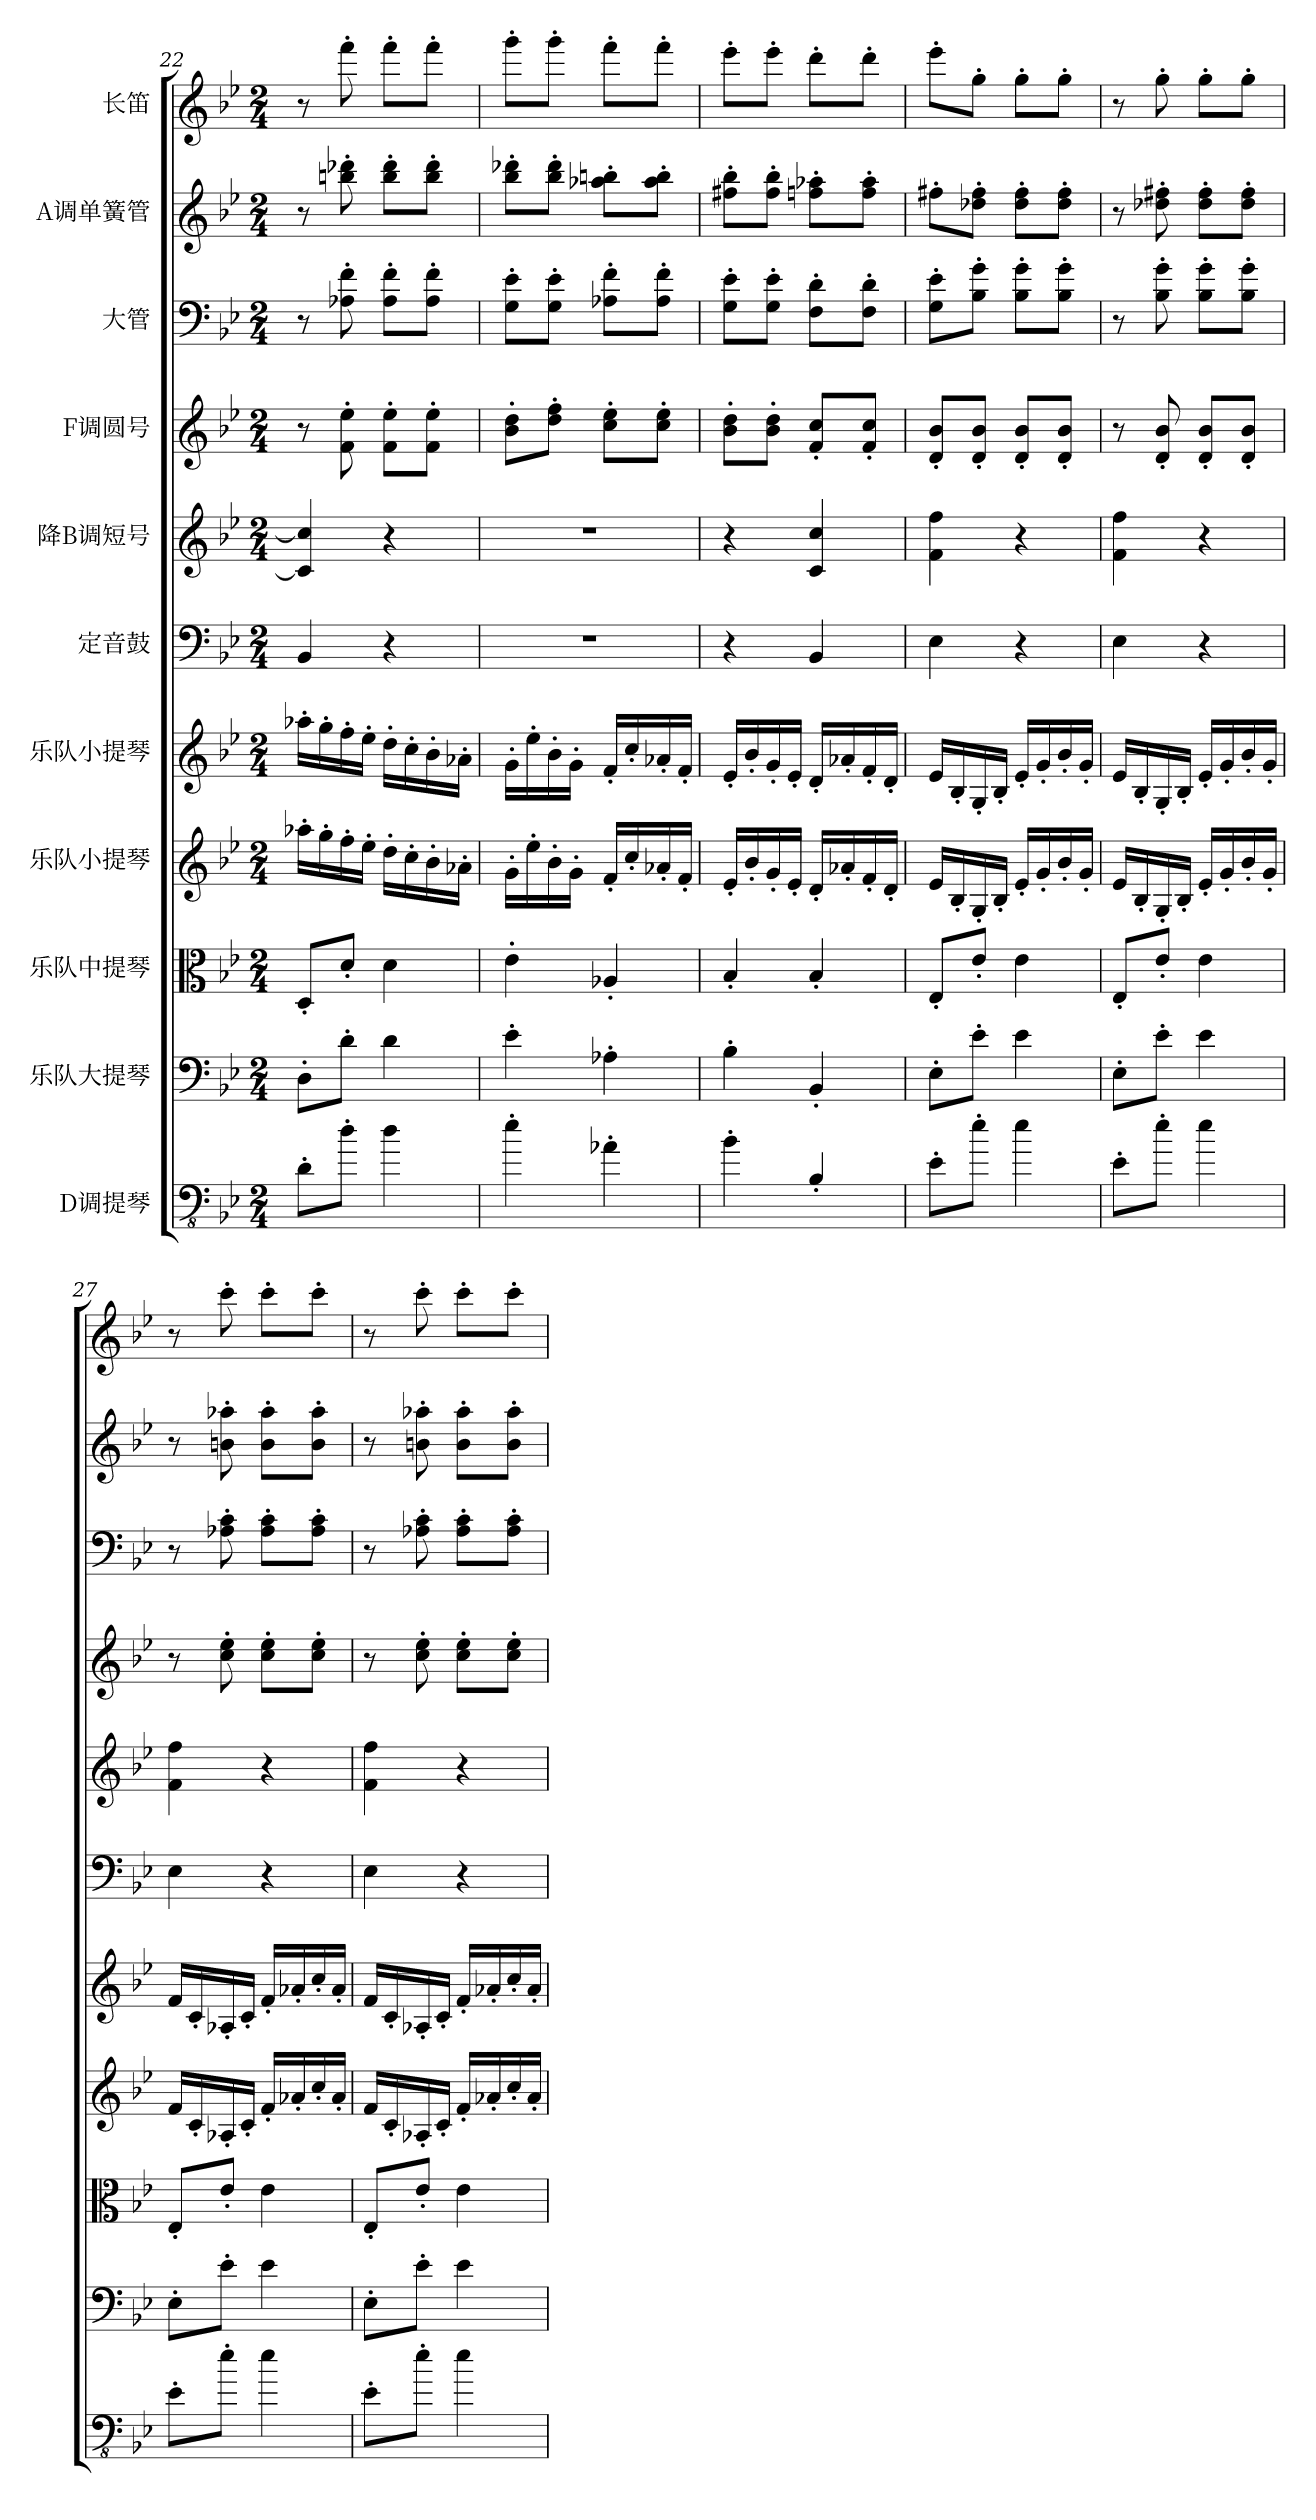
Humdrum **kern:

**kern	**kern	**kern	**kern	**kern	**kern	**kern	**kern	**kern	**kern	**kern
*part11	*part10	*part9	*part8	*part7	*part6	*part5	*part4	*part3	*part2	*part1
*staff11	*staff10	*staff9	*staff8	*staff7	*staff6	*staff5	*staff4	*staff3	*staff2	*staff1
*I"D调提琴	*I"乐队大提琴	*I"乐队中提琴	*I"乐队小提琴	*I"乐队小提琴	*I"定音鼓	*I"降B调短号	*I"F调圆号	*I"大管	*I"A调单簧管	*I"长笛
*clefFv4	*clefF4	*clefC3	*clefG2	*clefG2	*clefF4	*clefG2	*clefG2	*clefF4	*clefG2	*clefG2
*ITrd7c12	*	*	*	*	*	*ITrd1c2	*ITrd4c7	*	*ITrd2c3	*
*k[b-e-]	*k[b-e-]	*k[b-e-]	*k[b-e-]	*k[b-e-]	*k[b-e-]	*k[b-e-a-d-]	*k[b-e-a-]	*k[b-e-]	*k[f#]	*k[b-e-]
*M2/4	*M2/4	*M2/4	*M2/4	*M2/4	*M2/4	*M2/4	*M2/4	*M2/4	*M2/4	*M2/4
=22	=22	=22	=22	=22	=22	=22	=22	=22	=22	=22
8DD'\L	8D'\L	8D'/L	16aa-X'\LL	16aa-X'\LL	4BB-/	4B-/] 4b-/]	8r	8r	8r	8r
.	.	.	16gg'\	16gg'\	.	.	.	.	.	.
8D'\J	8d'\J	8d'/J	16ff'\	16ff'\	.	.	8B-\' 8a-\'	8A-X\' 8f\'	8gg#X\' 8bb-X\'	8fff'\
.	.	.	16ee-'\JJ	16ee-'\JJ	.	.	.	.	.	.
4D\	4d\	4d\	16dd'\LL	16dd'\LL	4r	4r	8B-\' 8a-\'L	8A-\' 8f\'L	8gg#\' 8bb-\'L	8fff'\L
.	.	.	16cc'\	16cc'\	.	.	.	.	.	.
.	.	.	16b-'\	16b-'\	.	.	8B-\' 8a-\'J	8A-\' 8f\'J	8gg#\' 8bb-\'J	8fff'\J
.	.	.	16a-X'\JJ	16a-X'\JJ	.	.	.	.	.	.
=23	=23	=23	=23	=23	=23	=23	=23	=23	=23	=23
4E-'\	4e-'\	4e-'\	16g'\LL	16g'\LL	2r	2r	8e-\' 8g\'L	8G\' 8e-\'L	8gg\' 8bb-X\'L	8ggg'\L
.	.	.	16ee-'\	16ee-'\	.	.	.	.	.	.
.	.	.	16b-'\	16b-'\	.	.	8g\' 8b-\'J	8G\' 8e-\'J	8gg\' 8bb-\'J	8ggg'\J
.	.	.	16g'\JJ	16g'\JJ	.	.	.	.	.	.
4AA-X'\	4A-X'\	4A-X'/	16f'/LL	16f'/LL	.	.	8f\' 8a-\'L	8A-X\' 8f\'L	8ffn\' 8gg#X\'L	8fff'\L
.	.	.	16cc'/	16cc'/	.	.	.	.	.	.
.	.	.	16a-X'/	16a-X'/	.	.	8f\' 8a-\'J	8A-\' 8f\'J	8ff\' 8gg#\'J	8fff'\J
.	.	.	16f'/JJ	16f'/JJ	.	.	.	.	.	.
=24	=24	=24	=24	=24	=24	=24	=24	=24	=24	=24
4BB-'\	4B-'\	4B-'/	16e-'/LL	16e-'/LL	4r	4r	8e-\' 8g\'L	8G\' 8e-\'L	8dd#X\' 8gg\'L	8eee-'\L
.	.	.	16b-'/	16b-'/	.	.	.	.	.	.
.	.	.	16g'/	16g'/	.	.	8e-\' 8g\'J	8G\' 8e-\'J	8dd#\' 8gg\'J	8eee-'\J
.	.	.	16e-'/JJ	16e-'/JJ	.	.	.	.	.	.
4BBB-'/	4BB-'/	4B-'/	16d'/LL	16d'/LL	4BB-/	4B-/ 4b-/	8B-/' 8f/'L	8F\' 8d\'L	8ddn\' 8ffn\'L	8ddd'\L
.	.	.	16a-X'/	16a-X'/	.	.	.	.	.	.
.	.	.	16f'/	16f'/	.	.	8B-/' 8f/'J	8F\' 8d\'J	8dd\' 8ff\'J	8ddd'\J
.	.	.	16d'/JJ	16d'/JJ	.	.	.	.	.	.
!!LO:PB:g=z
=25	=25	=25	=25	=25	=25	=25	=25	=25	=25	=25
8EE-'\L	8E-'\L	8E-'/L	16e-/LL	16e-/LL	4E-\	4e-\ 4ee-\	8G/' 8e-/'L	8G\' 8e-\'L	8dd#X'\L	8eee-'\L
.	.	.	16B-'/	16B-'/	.	.	.	.	.	.
8E-'\J	8e-'\J	8e-'/J	16G'/	16G'/	.	.	8G/' 8e-/'J	8B-\' 8g\'J	8b-X\' 8dd#\'J	8gg'\J
.	.	.	16B-'/JJ	16B-'/JJ	.	.	.	.	.	.
4E-\	4e-\	4e-\	16e-'/LL	16e-'/LL	4r	4r	8G/' 8e-/'L	8B-\' 8g\'L	8b-\' 8dd#\'L	8gg'\L
.	.	.	16g'/	16g'/	.	.	.	.	.	.
.	.	.	16b-'/	16b-'/	.	.	8G/' 8e-/'J	8B-\' 8g\'J	8b-\' 8dd#\'J	8gg'\J
.	.	.	16g'/JJ	16g'/JJ	.	.	.	.	.	.
=26	=26	=26	=26	=26	=26	=26	=26	=26	=26	=26
8EE-'\L	8E-'\L	8E-'/L	16e-/LL	16e-/LL	4E-\	4e-\ 4ee-\	8r	8r	8r	8r
.	.	.	16B-'/	16B-'/	.	.	.	.	.	.
8E-'\J	8e-'\J	8e-'/J	16G'/	16G'/	.	.	8G/' 8e-/'	8B-\' 8g\'	8b-X\' 8dd#X\'	8gg'\
.	.	.	16B-'/JJ	16B-'/JJ	.	.	.	.	.	.
4E-\	4e-\	4e-\	16e-'/LL	16e-'/LL	4r	4r	8G/' 8e-/'L	8B-\' 8g\'L	8b-\' 8dd#\'L	8gg'\L
.	.	.	16g'/	16g'/	.	.	.	.	.	.
.	.	.	16b-'/	16b-'/	.	.	8G/' 8e-/'J	8B-\' 8g\'J	8b-\' 8dd#\'J	8gg'\J
.	.	.	16g'/JJ	16g'/JJ	.	.	.	.	.	.
=27	=27	=27	=27	=27	=27	=27	=27	=27	=27	=27
8EE-'\L	8E-'\L	8E-'/L	16f/LL	16f/LL	4E-\	4e-\ 4ee-\	8r	8r	8r	8r
.	.	.	16c'/	16c'/	.	.	.	.	.	.
8E-'\J	8e-'\J	8e-'/J	16A-X'/	16A-X'/	.	.	8f\' 8a-\'	8A-X\' 8c\'	8g#X\' 8ffn\'	8ccc'\
.	.	.	16c'/JJ	16c'/JJ	.	.	.	.	.	.
4E-\	4e-\	4e-\	16f'/LL	16f'/LL	4r	4r	8f\' 8a-\'L	8A-\' 8c\'L	8g#\' 8ff\'L	8ccc'\L
.	.	.	16a-X'/	16a-X'/	.	.	.	.	.	.
.	.	.	16cc'/	16cc'/	.	.	8f\' 8a-\'J	8A-\' 8c\'J	8g#\' 8ff\'J	8ccc'\J
.	.	.	16a-'/JJ	16a-'/JJ	.	.	.	.	.	.
=28	=28	=28	=28	=28	=28	=28	=28	=28	=28	=28
8EE-'\L	8E-'\L	8E-'/L	16f/LL	16f/LL	4E-\	4e-\ 4ee-\	8r	8r	8r	8r
.	.	.	16c'/	16c'/	.	.	.	.	.	.
8E-'\J	8e-'\J	8e-'/J	16A-X'/	16A-X'/	.	.	8f\' 8a-\'	8A-X\' 8c\'	8g#X\' 8ffn\'	8ccc'\
.	.	.	16c'/JJ	16c'/JJ	.	.	.	.	.	.
4E-\	4e-\	4e-\	16f'/LL	16f'/LL	4r	4r	8f\' 8a-\'L	8A-\' 8c\'L	8g#\' 8ff\'L	8ccc'\L
.	.	.	16a-X'/	16a-X'/	.	.	.	.	.	.
.	.	.	16cc'/	16cc'/	.	.	8f\' 8a-\'J	8A-\' 8c\'J	8g#\' 8ff\'J	8ccc'\J
.	.	.	16a-'/JJ	16a-'/JJ	.	.	.	.	.	.
=	=	=	=	=	=	=	=	=	=	=
*-	*-	*-	*-	*-	*-	*-	*-	*-	*-	*-
